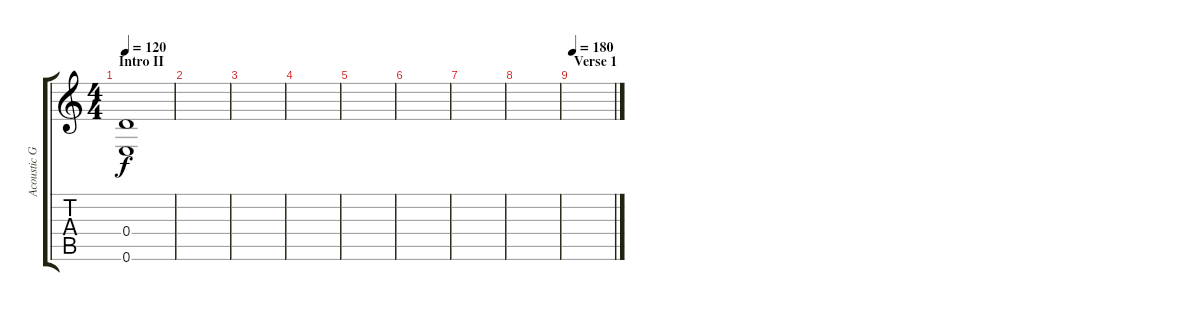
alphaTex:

\track ("Acoustic Guitar" "Acoustic G") {instrument acousticguitarnylon}
\staff {score tabs}
\tuning (E4 B3 G3 D3 A2 E2) {hide}
\ts (4 4)
\section ("" "Intro II")
\tempo 120
\clef g2
\ks c
(0.4{t} 0.6{t}).1{dy f} |
|
|
|
|
|
|
|
\section ("" "Verse 1")
\tempo 180
